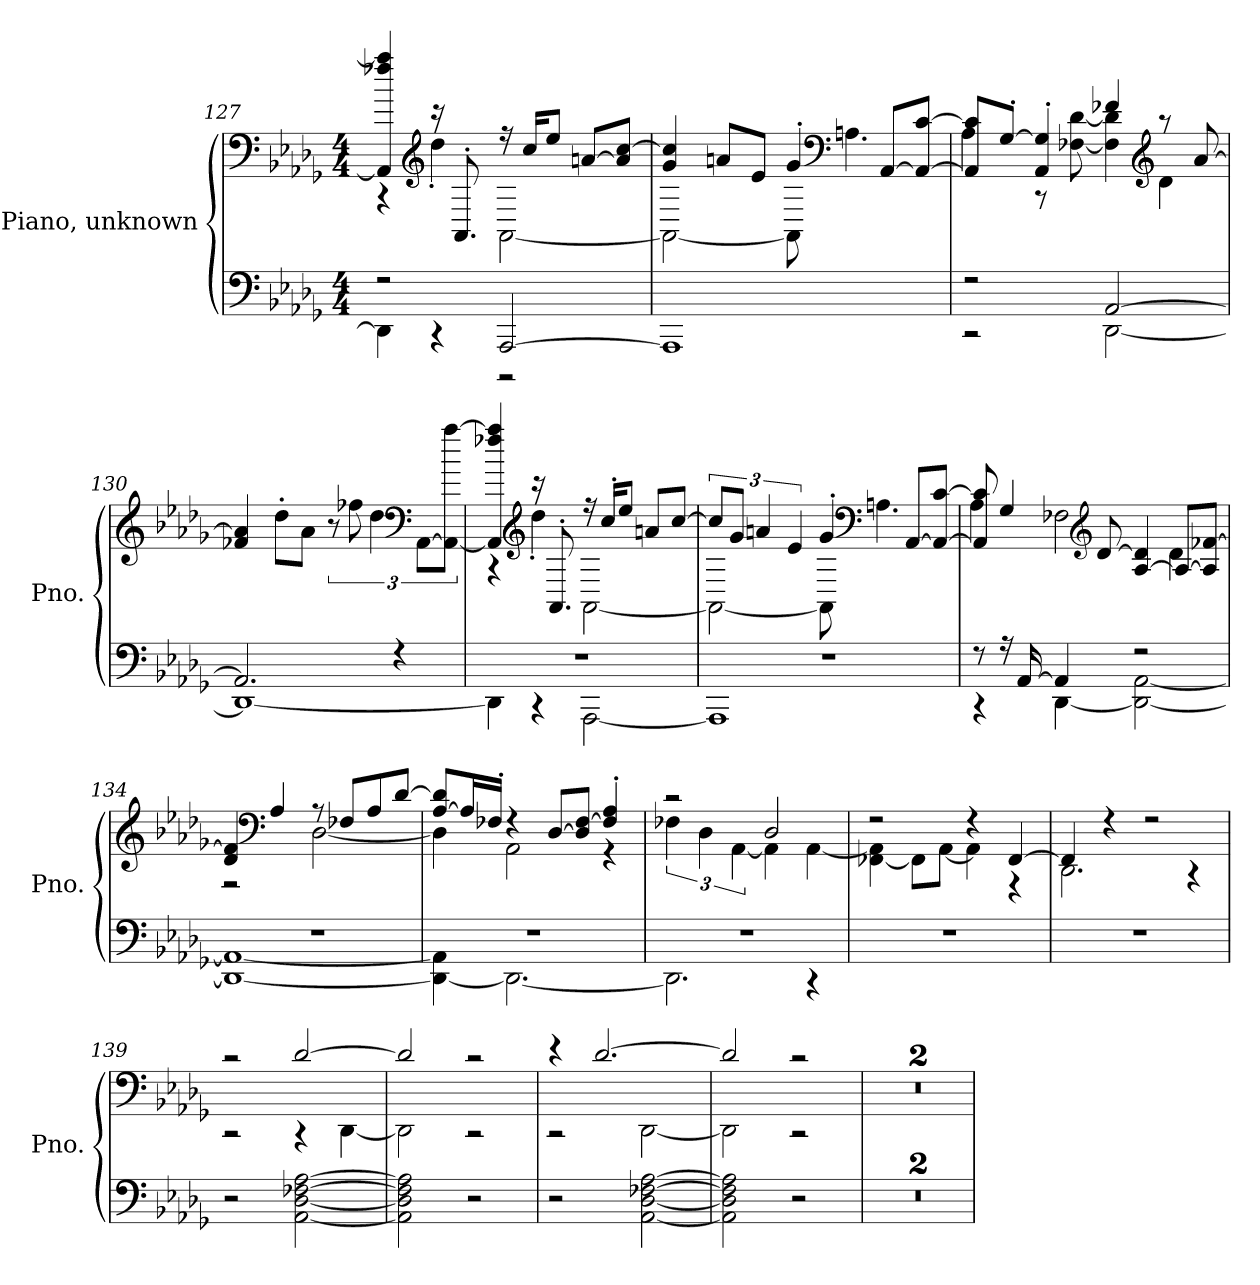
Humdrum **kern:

**kern	**kern
*part1	*part1
*staff2	*staff1
*I"Piano, unknown	*
*I'Pno.	*
!!LO:LB:g=z
*clefF4	*clefF4
*k[b-e-a-d-g-]	*k[b-e-a-d-g-]
*M4/4	*M4/4
=127	=127
*^	*^
2r	4DD-\]	4AA-/] 4ff-X/ 4aa-/]	4r
*	*	*clefG2	*
.	4r	16r	4dd-'\
.	.	8.AA-'/	.
[2AAA-/	2r	16r	[2AA-\
.	.	16cc/KL	.
.	.	8ee-/J	.
.	.	[8an/L	.
.	.	8a/] [8cc/J	.
*v	*v	*	*
=128	=128	=128
1AAA-]	4g-/ 4cc/]	2AA-\_
.	8an/L	.
.	8e-/J	.
.	4g-'/	8AA-\]
*	*clefF4	*
.	.	4.An\
.	[8AA-/L	.
.	8AA-/_ [8c/J	.
=129	=129	=129
*^	*	*
2r	2r	8AA-/] 8c/]L	4A-\
.	.	[8G-'/J	.
.	.	4AA-/' 4G-/]'	8r
.	.	.	[8F-X\ [8d-\
[2AA-/	[2DD-\	4f-X/	4F-\] 4d-\]
*	*	*clefG2	*
.	.	8r	4d-\
.	.	[8a-/	.
*	*	*v	*v
!!LO:LB:g=z
=130	=130	=130
2.AA-/]	1DD-_	4f-X/ 4a-/]
.	.	8dd-'\L
.	.	8a-\J
.	.	12r
.	.	12ff-X\
.	.	6dd-\
4r	.	.
*	*	*clefF4
.	.	[12AA-\L
.	.	12AA-\_ [12aa-\J
=131	=131	=131
*	*	*^
1r	4DD-\]	4AA-/] 4ff-X/ 4aa-/]	4r
*	*	*clefG2	*
.	4r	16r	4dd-'\
.	.	8.AA-'/	.
.	[2AAA-\	16r	[2AA-\
.	.	16cc'/KL	.
.	.	8ee-/J	.
.	.	8an/L	.
.	.	[8cc/J	.
=132	=132	=132	=132
1r	1AAA-]	12cc/L]	2AA-\_
.	.	12g-/J	.
.	.	6an/	.
.	.	6e-/	.
.	.	4g-'/	8AA-\]
*	*	*clefF4	*
.	.	.	4.An\
.	.	[8AA-/L	.
.	.	8AA-/_ [8c/J	.
!!LO:LB:g=z	!!
=133	=133	=133	=133
8r	4r	8AA-/] 8c/]	4A-\
16r	.	4G-/	.
[16AA-/	.	.	.
4AA-/]	[4DD-\	.	2F-X\
*	*	*clefG2	*
.	.	[8d-/	.
2r	2DD-\_ [2AA-\	[4A-/ 4d-/]	.
.	.	8A-/L_	4d-\
.	.	8A-/] [8f-X/J	.
=134	=134	=134	=134
1r	1DD-_ 1AA-_	4d-/ 4f-/]	2r
*	*	*clefF4	*
.	.	4A-/	.
.	.	8r	[2D-\
.	.	8F-X/L	.
.	.	8A-/	.
.	.	[8d-/J	.
=135	=135	=135	=135
1r	4DD-\_ 4AA-\]	[8A-/ 8d-/]L	4D-\]
.	.	16A-/L]	.
.	.	16F-X'/JJ	.
.	2.DD-\_	4r	2AA-\
.	.	[8D-/L	.
.	.	8D-/] [8F-/J	.
.	.	4F-/]' 4A-/'	4r
=136	=136	=136	=136
1r	2.DD-\]	2r	6F-X\
.	.	.	6D-\
.	.	.	[6AA-\
.	.	2D-/	4AA-\]
.	4r	.	[4AA-\
*v	*v	*	*
!!LO:PB:g=z	!!
=137	=137	=137
1r	2r	[4FF-X\ 4AA-\]
.	.	8FF-\L]
.	.	[8AA-\J
.	4r	4AA-\]
.	[4FF-/	4r
=138	=138	=138
1r	4FF-/]	2.DD-\
.	4r	.
.	2r	.
.	.	4r
=139	=139	=139
2r	2r	2r
[2AA-\ [2D-\ [2F-X\ [2A-\	[2d-/	4r
.	.	[4DD-\
=140	=140	=140
2AA-\] 2D-\] 2F-\] 2A-\]	2d-/]	2DD-\]
2r	2r	2r
=141	=141	=141
2r	4r	2r
.	[2.d-/	.
[2AA-\ [2D-\ [2F-X\ [2A-\	.	[2DD-\
=142	=142	=142
2AA-\] 2D-\] 2F-\] 2A-\]	2d-/]	2DD-\]
2r	2r	2r
*	*v	*v
=143	=143
1r	1r
=144	=144
1r	1r
=	=
*-	*-
